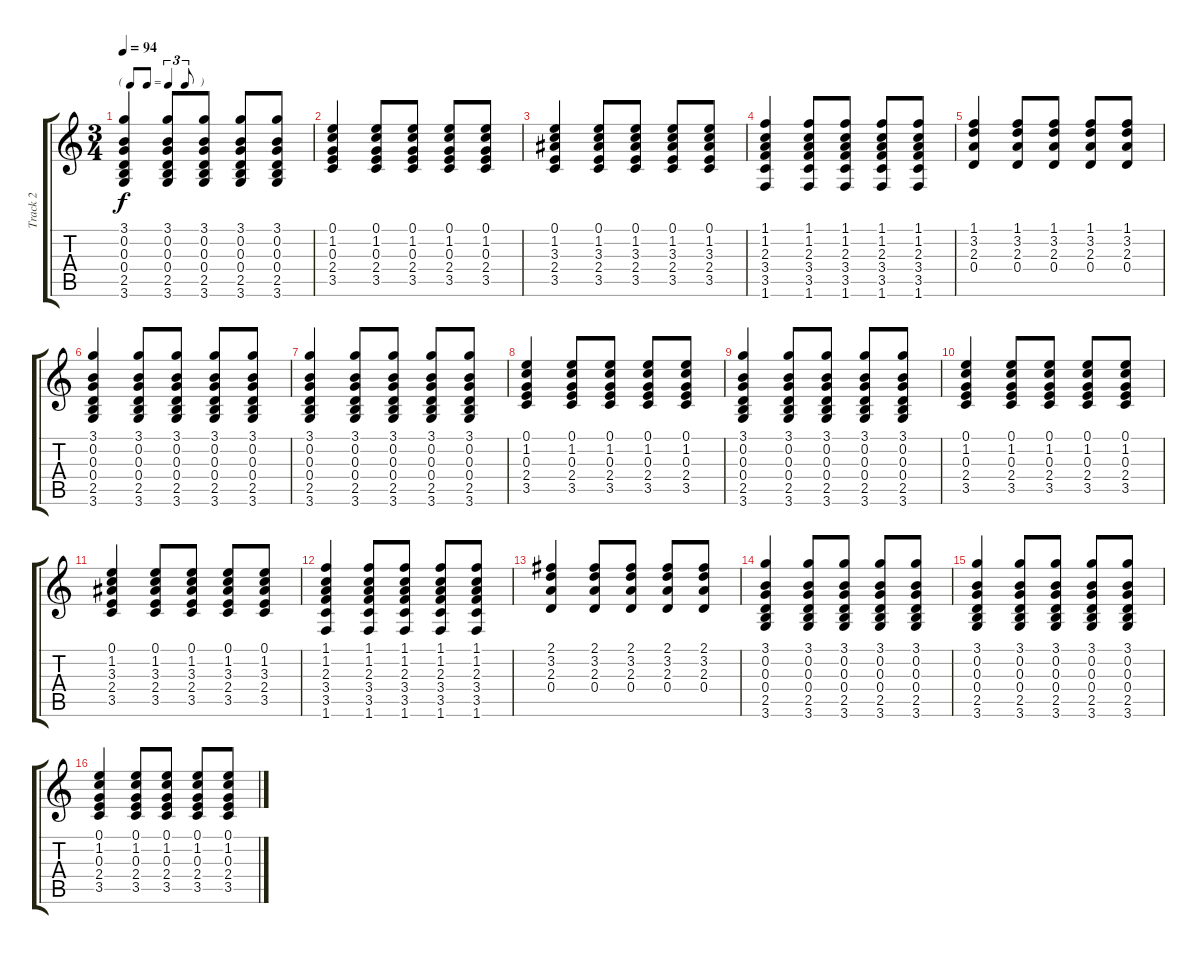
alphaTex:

\track ("Track 2" "Track 2") {instrument acousticguitarsteel}
\staff {score tabs}
\tuning (E4 B3 G3 D3 A2 E2) {hide}
\ts (3 4)
\tf triplet8th
\tempo 94
\clef g2
\ks c
(3.1 0.2 0.3 0.4 2.5 3.6).4{dy f} (3.1 0.2 0.3 0.4 2.5 3.6).8 (3.1 0.2 0.3 0.4 2.5 3.6).8 (3.1 0.2 0.3 0.4 2.5 3.6).8 (3.1 0.2 0.3 0.4 2.5 3.6).8 |
(0.1 1.2 0.3 2.4 3.5).4 (0.1 1.2 0.3 2.4 3.5).8 (0.1 1.2 0.3 2.4 3.5).8 (0.1 1.2 0.3 2.4 3.5).8 (0.1 1.2 0.3 2.4 3.5).8 |
(0.1 1.2 3.3 2.4 3.5).4 (0.1 1.2 3.3 2.4 3.5).8 (0.1 1.2 3.3 2.4 3.5).8 (0.1 1.2 3.3 2.4 3.5).8 (0.1 1.2 3.3 2.4 3.5).8 |
(1.1 1.2 2.3 3.4 3.5 1.6).4 (1.1 1.2 2.3 3.4 3.5 1.6).8 (1.1 1.2 2.3 3.4 3.5 1.6).8 (1.1 1.2 2.3 3.4 3.5 1.6).8 (1.1 1.2 2.3 3.4 3.5 1.6).8 |
(1.1 3.2 2.3 0.4).4 (1.1 3.2 2.3 0.4).8 (1.1 3.2 2.3 0.4).8 (1.1 3.2 2.3 0.4).8 (1.1 3.2 2.3 0.4).8 |
(3.1 0.2 0.3 0.4 2.5 3.6).4 (3.1 0.2 0.3 0.4 2.5 3.6).8 (3.1 0.2 0.3 0.4 2.5 3.6).8 (3.1 0.2 0.3 0.4 2.5 3.6).8 (3.1 0.2 0.3 0.4 2.5 3.6).8 |
(3.1 0.2 0.3 0.4 2.5 3.6).4 (3.1 0.2 0.3 0.4 2.5 3.6).8 (3.1 0.2 0.3 0.4 2.5 3.6).8 (3.1 0.2 0.3 0.4 2.5 3.6).8 (3.1 0.2 0.3 0.4 2.5 3.6).8 |
(0.1 1.2 0.3 2.4 3.5).4 (0.1 1.2 0.3 2.4 3.5).8 (0.1 1.2 0.3 2.4 3.5).8 (0.1 1.2 0.3 2.4 3.5).8 (0.1 1.2 0.3 2.4 3.5).8 |
(3.1 0.2 0.3 0.4 2.5 3.6).4 (3.1 0.2 0.3 0.4 2.5 3.6).8 (3.1 0.2 0.3 0.4 2.5 3.6).8 (3.1 0.2 0.3 0.4 2.5 3.6).8 (3.1 0.2 0.3 0.4 2.5 3.6).8 |
(0.1 1.2 0.3 2.4 3.5).4 (0.1 1.2 0.3 2.4 3.5).8 (0.1 1.2 0.3 2.4 3.5).8 (0.1 1.2 0.3 2.4 3.5).8 (0.1 1.2 0.3 2.4 3.5).8 |
(0.1 1.2 3.3 2.4 3.5).4 (0.1 1.2 3.3 2.4 3.5).8 (0.1 1.2 3.3 2.4 3.5).8 (0.1 1.2 3.3 2.4 3.5).8 (0.1 1.2 3.3 2.4 3.5).8 |
(1.1 1.2 2.3 3.4 3.5 1.6).4 (1.1 1.2 2.3 3.4 3.5 1.6).8 (1.1 1.2 2.3 3.4 3.5 1.6).8 (1.1 1.2 2.3 3.4 3.5 1.6).8 (1.1 1.2 2.3 3.4 3.5 1.6).8 |
(2.1 3.2 2.3 0.4).4 (2.1 3.2 2.3 0.4).8 (2.1 3.2 2.3 0.4).8 (2.1 3.2 2.3 0.4).8 (2.1 3.2 2.3 0.4).8 |
(3.1 0.2 0.3 0.4 2.5 3.6).4 (3.1 0.2 0.3 0.4 2.5 3.6).8 (3.1 0.2 0.3 0.4 2.5 3.6).8 (3.1 0.2 0.3 0.4 2.5 3.6).8 (3.1 0.2 0.3 0.4 2.5 3.6).8 |
(3.1 0.2 0.3 0.4 2.5 3.6).4 (3.1 0.2 0.3 0.4 2.5 3.6).8 (3.1 0.2 0.3 0.4 2.5 3.6).8 (3.1 0.2 0.3 0.4 2.5 3.6).8 (3.1 0.2 0.3 0.4 2.5 3.6).8 |
(0.1 1.2 0.3 2.4 3.5).4 (0.1 1.2 0.3 2.4 3.5).8 (0.1 1.2 0.3 2.4 3.5).8 (0.1 1.2 0.3 2.4 3.5).8 (0.1 1.2 0.3 2.4 3.5).8
